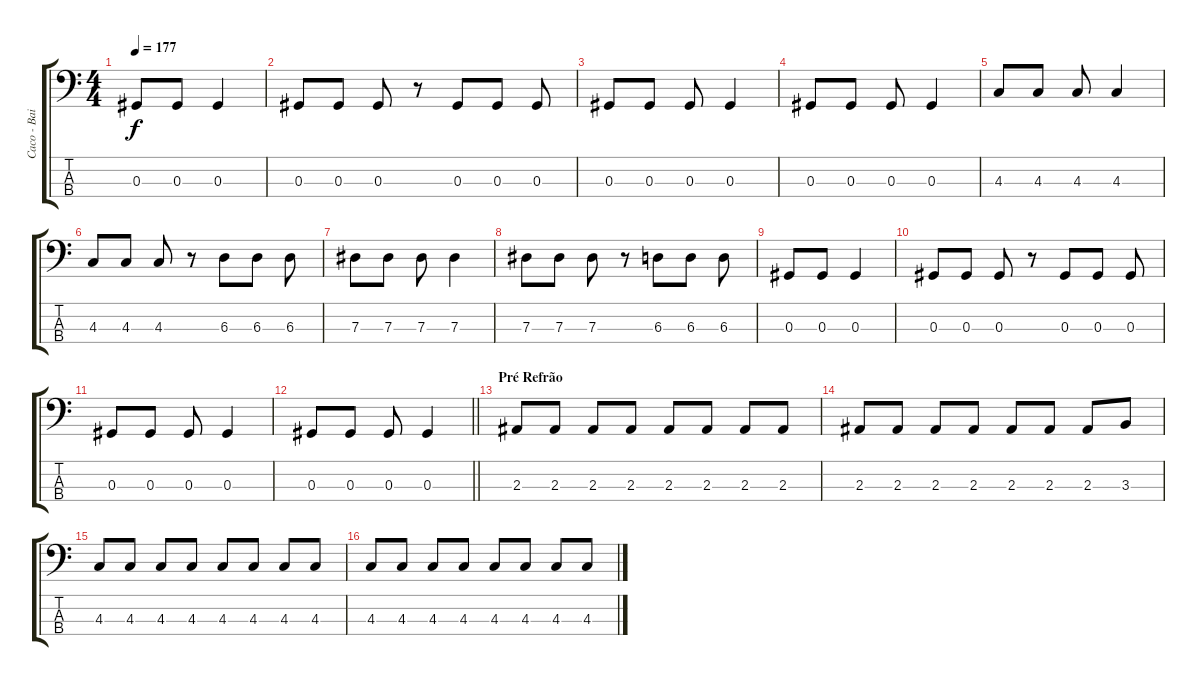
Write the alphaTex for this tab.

\track ("Caco - Baixo" "Caco - Bai") {instrument electricbassfinger}
\staff {score tabs}
\tuning (Gb2 Db2 Ab1 Eb1) {hide}
\ts (4 4)
\tempo 177
\clef f4
\ks c
0.3.8{dy f} 0.3.8 0.3.4 |
0.3.8 0.3.8 0.3.8 r.8 0.3.8 0.3.8 0.3.8 |
0.3.8 0.3.8 0.3.8 0.3.4 |
0.3.8 0.3.8 0.3.8 0.3.4 |
4.3.8 4.3.8 4.3.8 4.3.4 |
4.3.8 4.3.8 4.3.8 r.8 6.3.8 6.3.8 6.3.8 |
7.3.8 7.3.8 7.3.8 7.3.4 |
7.3.8 7.3.8 7.3.8 r.8 6.3.8 6.3.8 6.3.8 |
0.3.8 0.3.8 0.3.4 |
0.3.8 0.3.8 0.3.8 r.8 0.3.8 0.3.8 0.3.8 |
0.3.8 0.3.8 0.3.8 0.3.4 |
\barLineRight lightlight
0.3.8 0.3.8 0.3.8 0.3.4 |
\section ("" "Pré Refrão")
2.3.8 2.3.8 2.3.8 2.3.8 2.3.8 2.3.8 2.3.8 2.3.8 |
2.3.8 2.3.8 2.3.8 2.3.8 2.3.8 2.3.8 2.3.8 3.3.8 |
4.3.8 4.3.8 4.3.8 4.3.8 4.3.8 4.3.8 4.3.8 4.3.8 |
4.3.8 4.3.8 4.3.8 4.3.8 4.3.8 4.3.8 4.3.8 4.3.8
